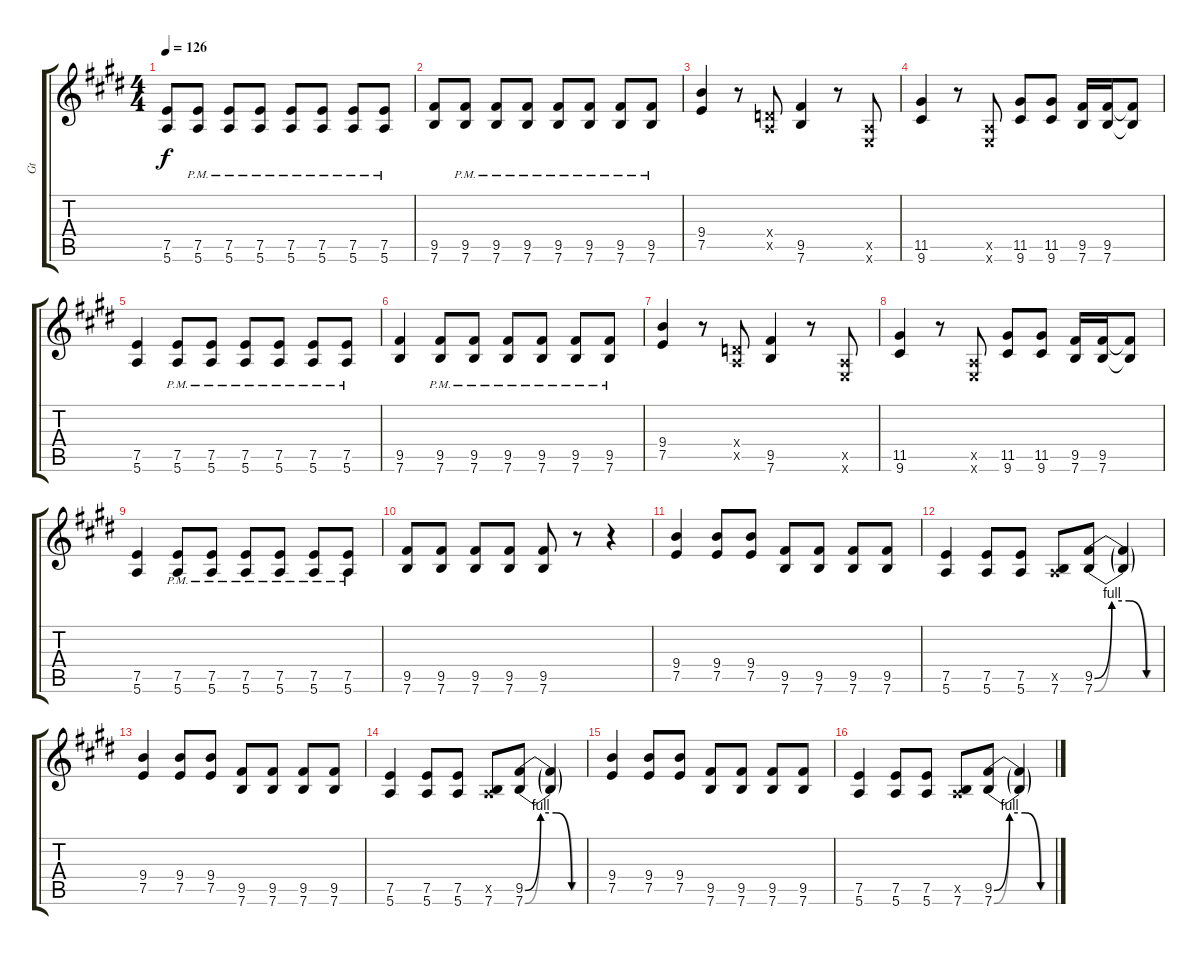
\track ("Gt" "Gt") {instrument electricguitarclean}
\staff {score tabs}
\tuning (E4 B3 G3 D3 A2 E2) {hide}
\ts (4 4)
\tempo 126
\clef g2
\ks e
(7.5 5.6).8{dy f} (7.5{pm} 5.6{pm}).8 (7.5{pm} 5.6{pm}).8 (7.5{pm} 5.6{pm}).8 (7.5{pm} 5.6{pm}).8 (7.5{pm} 5.6{pm}).8 (7.5{pm} 5.6{pm}).8 (7.5{pm} 5.6{pm}).8 |
(9.5 7.6).8 (9.5{pm} 7.6{pm}).8 (9.5{pm} 7.6{pm}).8 (9.5{pm} 7.6{pm}).8 (9.5{pm} 7.6{pm}).8 (9.5{pm} 7.6{pm}).8 (9.5{pm} 7.6{pm}).8 (9.5{pm} 7.6{pm}).8 |
(9.4 7.5).4 r.8 (0.4{x} 0.5{x}).8 (9.5 7.6).4 r.8 (0.5{x} 0.6{x}).8 |
(11.5 9.6).4 r.8 (0.5{x} 0.6{x}).8 (11.5 9.6).8 (11.5 9.6).8 (9.5 7.6).16 (9.5 7.6).16 (9.5{t} 7.6{t}).8 |
(7.5 5.6).4 (7.5{pm} 5.6{pm}).8 (7.5{pm} 5.6{pm}).8 (7.5{pm} 5.6{pm}).8 (7.5{pm} 5.6{pm}).8 (7.5{pm} 5.6{pm}).8 (7.5{pm} 5.6{pm}).8 |
(9.5 7.6).4 (9.5{pm} 7.6{pm}).8 (9.5{pm} 7.6{pm}).8 (9.5{pm} 7.6{pm}).8 (9.5{pm} 7.6{pm}).8 (9.5{pm} 7.6{pm}).8 (9.5{pm} 7.6{pm}).8 |
(9.4 7.5).4 r.8 (0.4{x} 0.5{x}).8 (9.5 7.6).4 r.8 (0.5{x} 0.6{x}).8 |
(11.5 9.6).4 r.8 (0.5{x} 0.6{x}).8 (11.5 9.6).8 (11.5 9.6).8 (9.5 7.6).16 (9.5 7.6).16 (9.5{t} 7.6{t}).8 |
(7.5 5.6).4 (7.5{pm} 5.6{pm}).8 (7.5{pm} 5.6{pm}).8 (7.5{pm} 5.6{pm}).8 (7.5{pm} 5.6{pm}).8 (7.5{pm} 5.6{pm}).8 (7.5{pm} 5.6{pm}).8 |
(9.5 7.6).8 (9.5 7.6).8 (9.5 7.6).8 (9.5 7.6).8 (9.5 7.6).8 r.8 r.4 |
(9.4 7.5).4 (9.4 7.5).8 (9.4 7.5).8 (9.5 7.6).8 (9.5 7.6).8 (9.5 7.6).8 (9.5 7.6).8 |
(7.5 5.6).4 (7.5 5.6).8 (7.5 5.6).8 (0.5{x} 7.6).8 (9.5{be (custom 0 0 15 4 30 4 45 0 60 0)} 7.6{be (custom 0 0 15 4 30 4 46 0 60 0)}).8 (9.5{t} 7.6{t}).4 |
(9.4 7.5).4 (9.4 7.5).8 (9.4 7.5).8 (9.5 7.6).8 (9.5 7.6).8 (9.5 7.6).8 (9.5 7.6).8 |
(7.5 5.6).4 (7.5 5.6).8 (7.5 5.6).8 (0.5{x} 7.6).8 (9.5{be (custom 0 0 15 4 30 4 45 0 60 0)} 7.6{be (custom 0 0 15 4 30 4 46 0 60 0)}).8 (9.5{t} 7.6{t}).4 |
(9.4 7.5).4 (9.4 7.5).8 (9.4 7.5).8 (9.5 7.6).8 (9.5 7.6).8 (9.5 7.6).8 (9.5 7.6).8 |
(7.5 5.6).4 (7.5 5.6).8 (7.5 5.6).8 (0.5{x} 7.6).8 (9.5{be (custom 0 0 15 4 30 4 45 0 60 0)} 7.6{be (custom 0 0 15 4 30 4 46 0 60 0)}).8 (9.5{t} 7.6{t}).4
